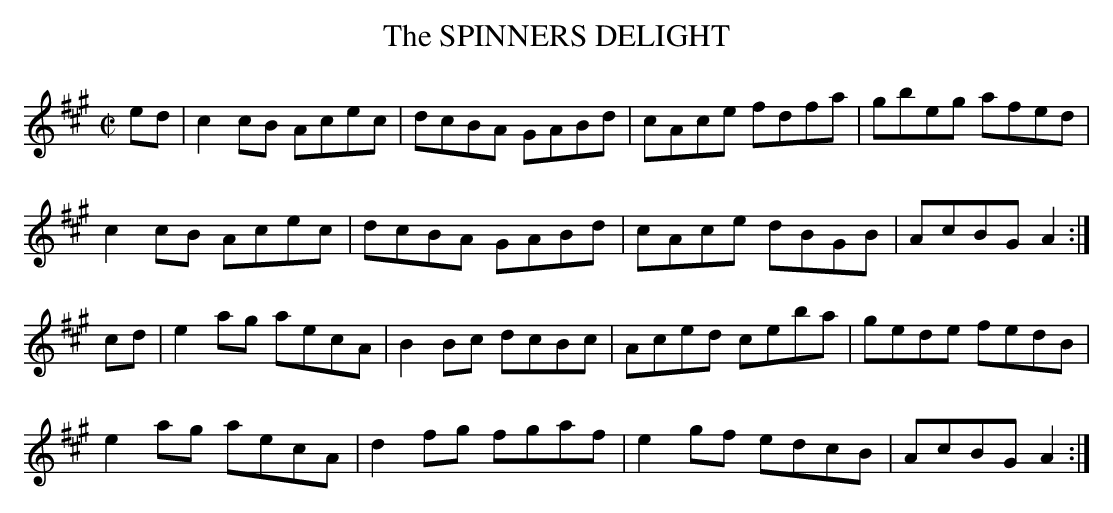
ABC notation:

X:1
T:SPINNERS DELIGHT, The
M:C|
L:1/8
K:A
ed|c2cB Acec|dcBA GABd|cAce fdfa|gbeg afed|
c2cB Acec|dcBA GABd|cAce dBGB|AcBG A2 :|
cd|e2ag aecA|B2Bc dcBc|Aced ceba|gede fedB|
e2ag aecA|d2fg fgaf|e2gf edcB|AcBG A2 :|
